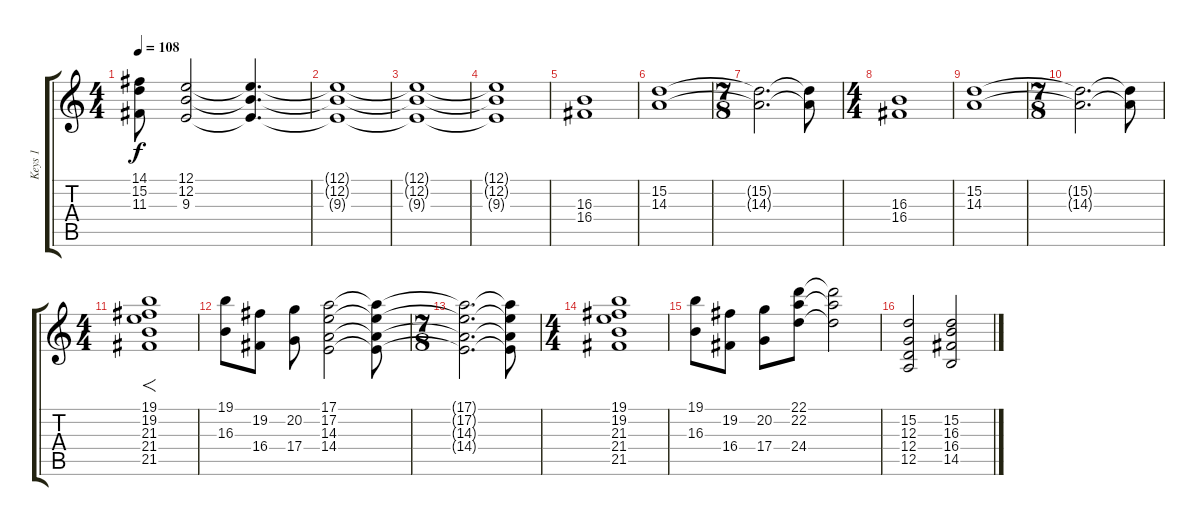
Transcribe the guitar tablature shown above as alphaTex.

\track ("Keys 1" "Keys 1") {instrument synthstrings2}
\staff {score tabs}
\tuning (E4 B3 G3 D3 A2 E2) {hide}
\ts (4 4)
\tempo 108
\clef g2
\ks c
(14.1{t} 15.2{t} 11.3{t}).8{dy f} (12.1 12.2 9.3).2{volume 13} (12.1{t} 12.2{t} 9.3{t}).4{d volume 0} |
(12.1{t} 12.2{t} 9.3{t}).1 |
(12.1{t} 12.2{t} 9.3{t}).1 |
(12.1{t} 12.2{t} 9.3{t}).1 |
(16.3 16.4).1{volume 13} |
(15.2 14.3).1 |
\ts (7 8)
(15.2{t} 14.3{t}).2{d} (15.2{t} 14.3{t}).8 |
\ts (4 4)
(16.3 16.4).1 |
(15.2 14.3).1 |
\ts (7 8)
(15.2{t} 14.3{t}).2{d} (15.2{t} 14.3{t}).8 |
\ts (4 4)
(19.1 19.2 21.3 21.4 21.5).1{f volume 13} |
(19.1 16.3).8{volume 10} (19.2 16.4).8 (20.2 17.4).8 (17.1 17.2 14.3 14.4).2{volume 0} (17.1{t} 17.2{t} 14.3{t} 14.4{t}).8 |
\ts (7 8)
(17.1{t} 17.2{t} 14.3{t} 14.4{t}).2{d} (17.1{t} 17.2{t} 14.3{t} 14.4{t}).8 |
\ts (4 4)
(19.1 19.2 21.3 21.4 21.5).1{volume 10} |
(19.1 16.3).8 (19.2 16.4).8 (20.2 17.4).8 (22.1 22.2 24.4).8 (22.1{t} 22.2{t} 24.4{t}).2 |
(15.2 12.3 12.4 12.5).2 (15.2 16.3 16.4 14.5).2
